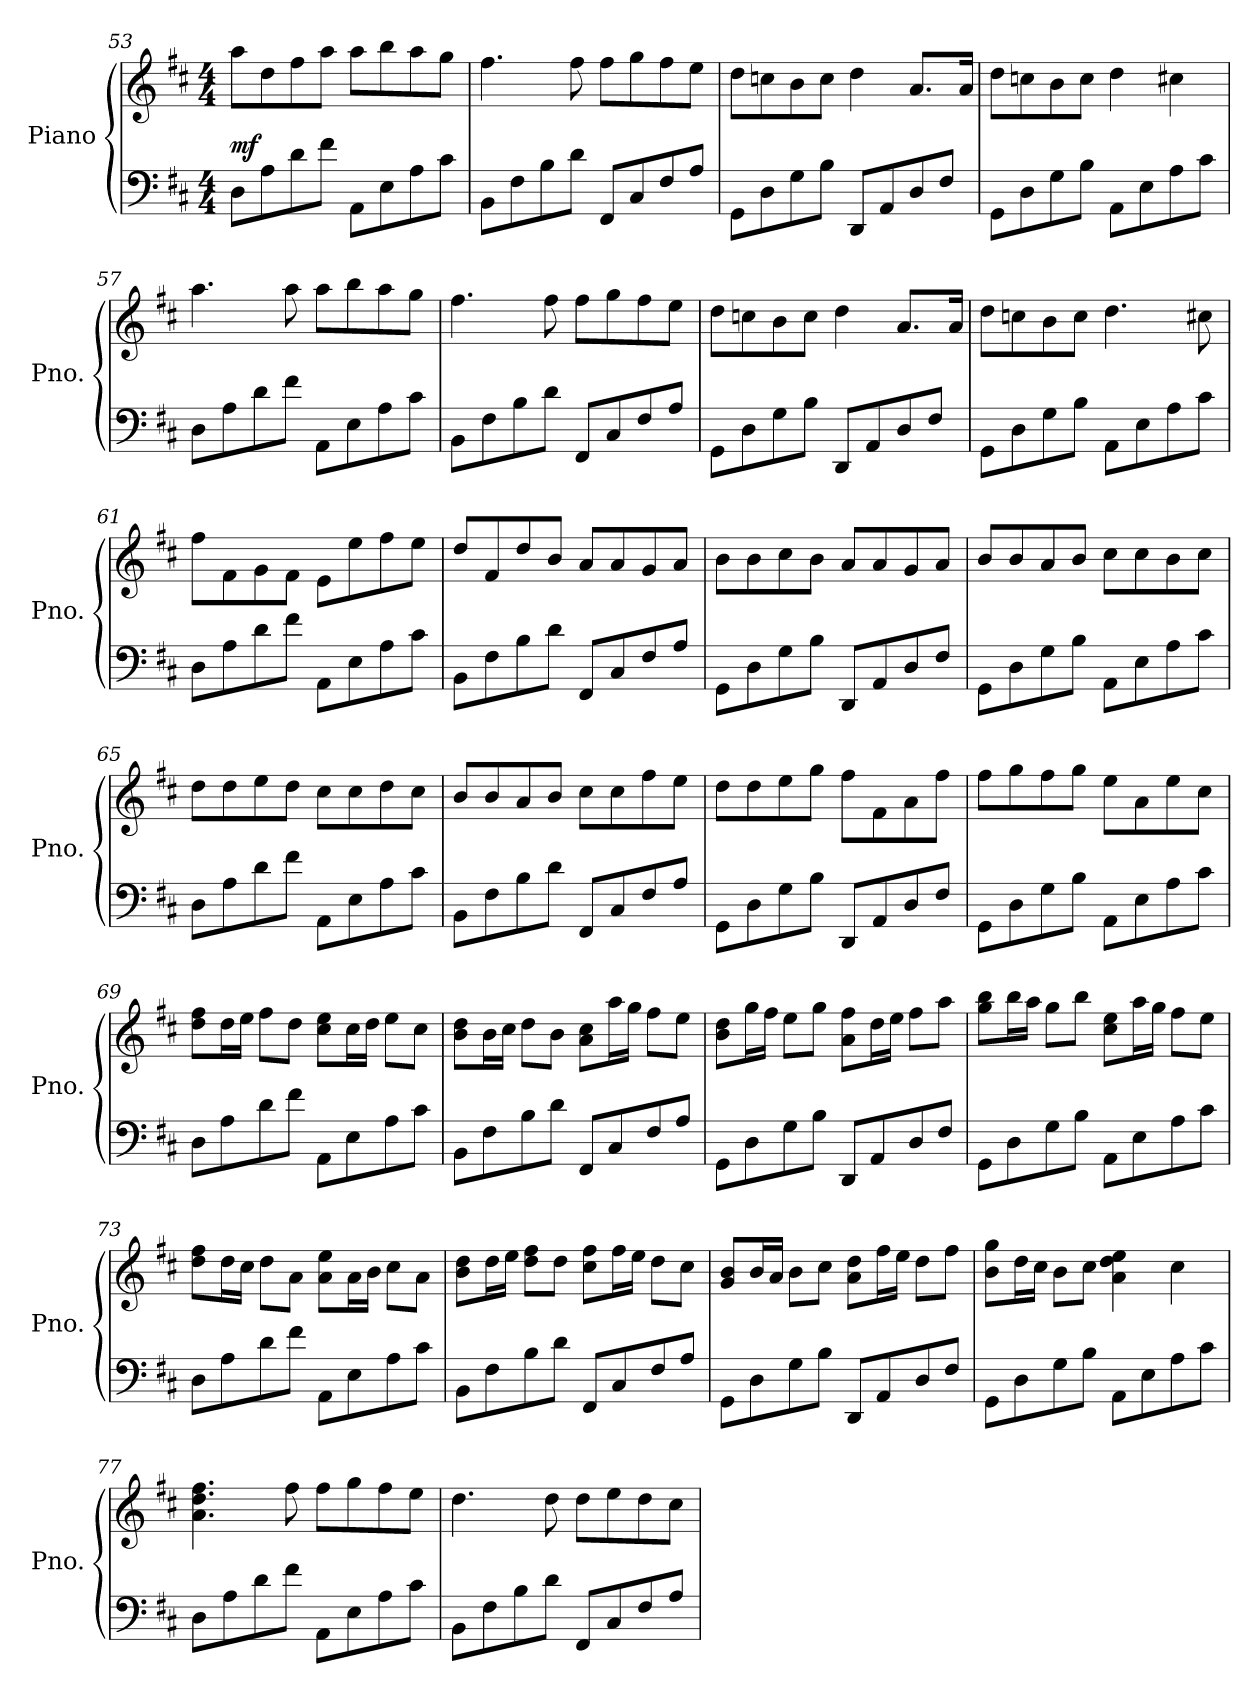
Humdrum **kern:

**kern	**kern	**dynam
*part1	*part1	*part1
*staff2	*staff1	*staff1/2
*I"Piano	*	*
*I'Pno.	*	*
!!LO:LB:g=z
*clefF4	*clefG2	*
*k[f#c#]	*k[f#c#]	*
*M4/4	*M4/4	*
=53	=53	=53
!	!	!LO:DY:a=2
8D\L	8aa\L	mf
8A\	8dd\	.
8d\	8ff#\	.
8f#\J	8aa\J	.
8AA\L	8aa\L	.
8E\	8bb\	.
8A\	8aa\	.
8c#\J	8gg\J	.
=54	=54	=54
8BB\L	4.ff#\	.
8F#\	.	.
8B\	.	.
8d\J	8ff#\	.
8FF#/L	8ff#\L	.
8C#/	8gg\	.
8F#/	8ff#\	.
8A/J	8ee\J	.
!!LO:LB:g=z
=55	=55	=55
8GG\L	8dd\L	.
8D\	8ccn\	.
8G\	8b\	.
8B\J	8cc\J	.
8DD/L	4dd\	.
8AA/	.	.
8D/	8.a/L	.
8F#/J	.	.
.	16a/Jk	.
=56	=56	=56
8GG\L	8dd\L	.
8D\	8ccn\	.
8G\	8b\	.
8B\J	8cc\J	.
8AA\L	4dd\	.
8E\	.	.
8A\	4cc#X\	.
8c#\J	.	.
=57	=57	=57
8D\L	4.aa\	.
8A\	.	.
8d\	.	.
8f#\J	8aa\	.
8AA\L	8aa\L	.
8E\	8bb\	.
8A\	8aa\	.
8c#\J	8gg\J	.
=58	=58	=58
8BB\L	4.ff#\	.
8F#\	.	.
8B\	.	.
8d\J	8ff#\	.
8FF#/L	8ff#\L	.
8C#/	8gg\	.
8F#/	8ff#\	.
8A/J	8ee\J	.
!!LO:PB:g=z
=59	=59	=59
8GG\L	8dd\L	.
8D\	8ccn\	.
8G\	8b\	.
8B\J	8cc\J	.
8DD/L	4dd\	.
8AA/	.	.
8D/	8.a/L	.
8F#/J	.	.
.	16a/Jk	.
=60	=60	=60
8GG\L	8dd\L	.
8D\	8ccn\	.
8G\	8b\	.
8B\J	8cc\J	.
8AA\L	4.dd\	.
8E\	.	.
8A\	.	.
8c#\J	8cc#X\	.
=61	=61	=61
8D\L	8ff#\L	.
8A\	8f#\	.
8d\	8g\	.
8f#\J	8f#\J	.
8AA\L	8e\L	.
8E\	8ee\	.
8A\	8ff#\	.
8c#\J	8ee\J	.
=62	=62	=62
8BB\L	8dd/L	.
8F#\	8f#/	.
8B\	8dd/	.
8d\J	8b/J	.
8FF#/L	8a/L	.
8C#/	8a/	.
8F#/	8g/	.
8A/J	8a/J	.
!!LO:LB:g=z
=63	=63	=63
8GG\L	8b\L	.
8D\	8b\	.
8G\	8cc#\	.
8B\J	8b\J	.
8DD/L	8a/L	.
8AA/	8a/	.
8D/	8g/	.
8F#/J	8a/J	.
=64	=64	=64
8GG\L	8b/L	.
8D\	8b/	.
8G\	8a/	.
8B\J	8b/J	.
8AA\L	8cc#\L	.
8E\	8cc#\	.
8A\	8b\	.
8c#\J	8cc#\J	.
=65	=65	=65
8D\L	8dd\L	.
8A\	8dd\	.
8d\	8ee\	.
8f#\J	8dd\J	.
8AA\L	8cc#\L	.
8E\	8cc#\	.
8A\	8dd\	.
8c#\J	8cc#\J	.
=66	=66	=66
8BB\L	8b/L	.
8F#\	8b/	.
8B\	8a/	.
8d\J	8b/J	.
8FF#/L	8cc#\L	.
8C#/	8cc#\	.
8F#/	8ff#\	.
8A/J	8ee\J	.
=67	=67	=67
8GG\L	8dd\L	.
8D\	8dd\	.
8G\	8ee\	.
8B\J	8gg\J	.
8DD/L	8ff#\L	.
8AA/	8f#\	.
8D/	8a\	.
8F#/J	8ff#\J	.
!!LO:LB:g=z
=68	=68	=68
8GG\L	8ff#\L	.
8D\	8gg\	.
8G\	8ff#\	.
8B\J	8gg\J	.
8AA\L	8ee\L	.
8E\	8a\	.
8A\	8ee\	.
8c#\J	8cc#\J	.
=69	=69	=69
8D\L	8dd\ 8ff#\L	.
8A\	16dd\L	.
.	16ee\JJ	.
8d\	8ff#\L	.
8f#\J	8dd\J	.
8AA\L	8cc#\ 8ee\L	.
8E\	16cc#\L	.
.	16dd\JJ	.
8A\	8ee\L	.
8c#\J	8cc#\J	.
=70	=70	=70
8BB\L	8b\ 8dd\L	.
8F#\	16b\L	.
.	16cc#\JJ	.
8B\	8dd\L	.
8d\J	8b\J	.
8FF#/L	8a\ 8cc#\L	.
8C#/	16aa\L	.
.	16gg\JJ	.
8F#/	8ff#\L	.
8A/J	8ee\J	.
=71	=71	=71
8GG\L	8b\ 8dd\L	.
8D\	16gg\L	.
.	16ff#\JJ	.
8G\	8ee\L	.
8B\J	8gg\J	.
8DD/L	8a\ 8ff#\L	.
8AA/	16dd\L	.
.	16ee\JJ	.
8D/	8ff#\L	.
8F#/J	8aa\J	.
!!LO:LB:g=z
=72	=72	=72
8GG\L	8gg\ 8bb\L	.
8D\	16bb\L	.
.	16aa\JJ	.
8G\	8gg\L	.
8B\J	8bb\J	.
8AA\L	8cc#\ 8ee\L	.
8E\	16aa\L	.
.	16gg\JJ	.
8A\	8ff#\L	.
8c#\J	8ee\J	.
=73	=73	=73
8D\L	8dd\ 8ff#\L	.
8A\	16dd\L	.
.	16cc#\JJ	.
8d\	8dd\L	.
8f#\J	8a\J	.
8AA\L	8a\ 8ee\L	.
8E\	16a\L	.
.	16b\JJ	.
8A\	8cc#\L	.
8c#\J	8a\J	.
=74	=74	=74
8BB\L	8b\ 8dd\L	.
8F#\	16dd\L	.
.	16ee\JJ	.
8B\	8dd\ 8ff#\L	.
8d\J	8dd\J	.
8FF#/L	8cc#\ 8ff#\L	.
8C#/	16ff#\L	.
.	16ee\JJ	.
8F#/	8dd\L	.
8A/J	8cc#\J	.
=75	=75	=75
8GG\L	8g/ 8b/L	.
8D\	16b/L	.
.	16a/JJ	.
8G\	8b\L	.
8B\J	8cc#\J	.
8DD/L	8a\ 8dd\L	.
8AA/	16ff#\L	.
.	16ee\JJ	.
8D/	8dd\L	.
8F#/J	8ff#\J	.
!!LO:LB:g=z
=76	=76	=76
8GG\L	8b\ 8gg\L	.
8D\	16dd\L	.
.	16cc#\JJ	.
8G\	8b\L	.
8B\J	8cc#\J	.
8AA\L	4a\ 4dd\ 4ee\	.
8E\	.	.
8A\	4cc#\	.
8c#\J	.	.
=77	=77	=77
8D\L	4.a\ 4.dd\ 4.ff#\	.
8A\	.	.
8d\	.	.
8f#\J	8ff#\	.
8AA\L	8ff#\L	.
8E\	8gg\	.
8A\	8ff#\	.
8c#\J	8ee\J	.
=78	=78	=78
8BB\L	4.dd\	.
8F#\	.	.
8B\	.	.
8d\J	8dd\	.
8FF#/L	8dd\L	.
8C#/	8ee\	.
8F#/	8dd\	.
8A/J	8cc#\J	.
=	=	=
*-	*-	*-
